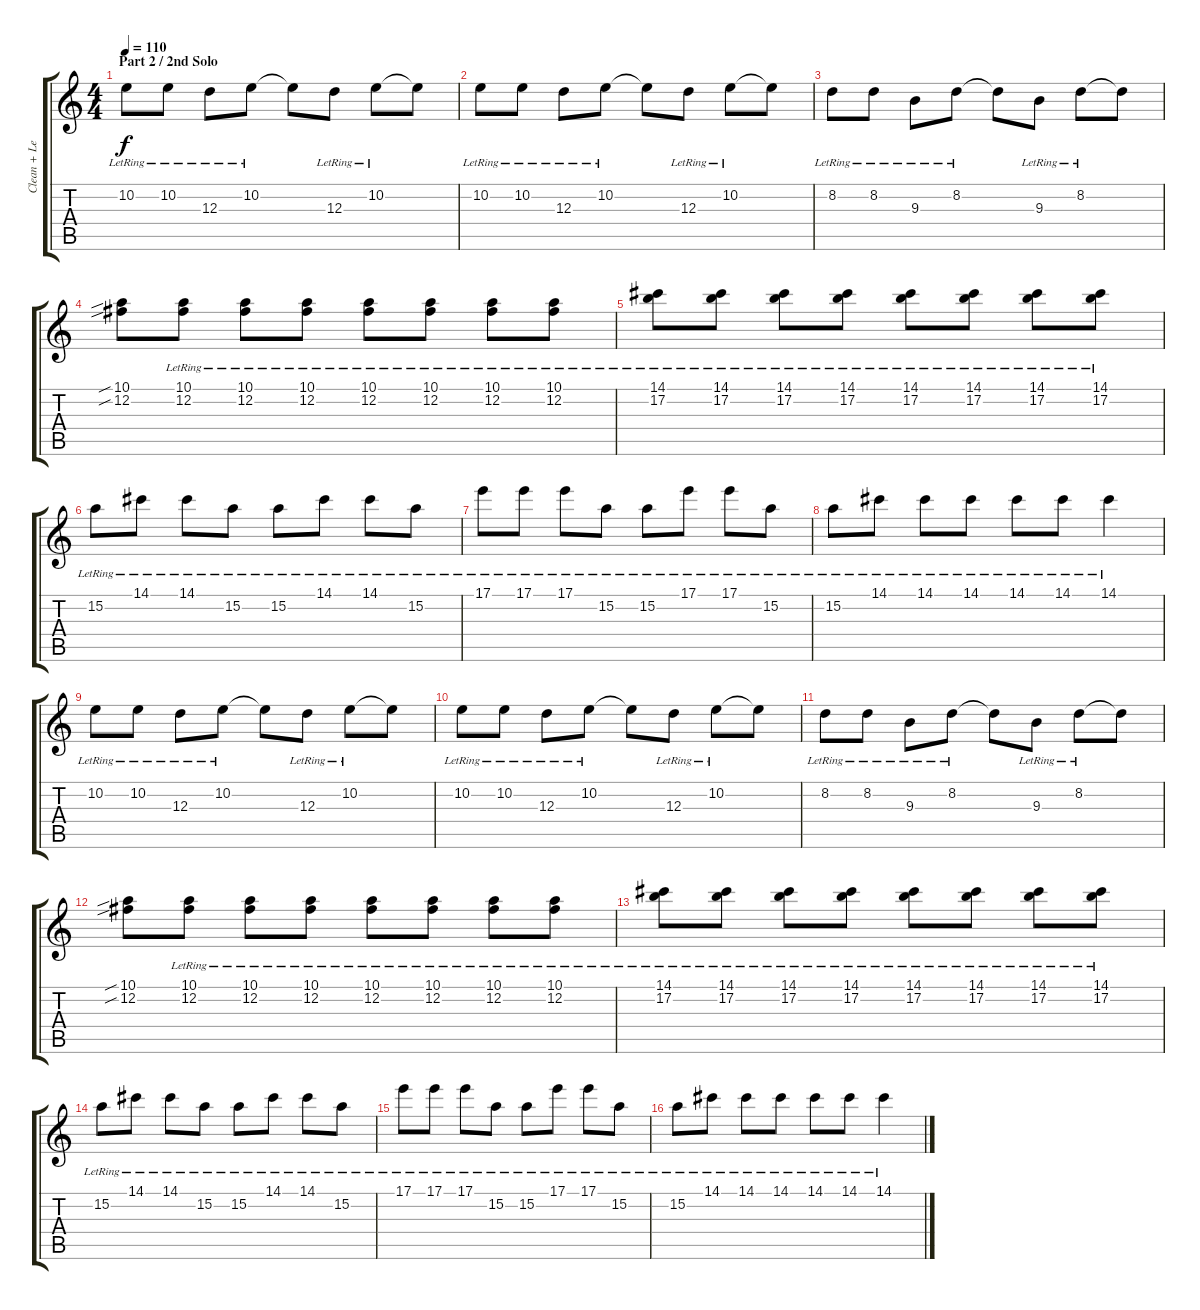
\track ("Clean + Lead" "Clean + Le") {instrument distortionguitar}
\staff {score tabs}
\tuning (B3 Gb3 D3 A2 E2 B1) {hide}
\ts (4 4)
\section ("" "Part 2 / 2nd Solo")
\tempo 110
\clef g2
\ks c
10.2{lr}.8{dy f} 10.2{lr}.8 12.3{lr}.8 10.2{lr}.8 10.2{t}.8 12.3{lr}.8 10.2{lr}.8 10.2{t}.8 |
10.2{lr}.8 10.2{lr}.8 12.3{lr}.8 10.2{lr}.8 10.2{t}.8 12.3{lr}.8 10.2{lr}.8 10.2{t}.8 |
8.2{lr}.8 8.2{lr}.8 9.3{lr}.8 8.2{lr}.8 8.2{t}.8 9.3{lr}.8 8.2{lr}.8 8.2{t}.8 |
(10.1{sib} 12.2{sib}).8 (10.1{lr} 12.2{lr}).8 (10.1{lr} 12.2{lr}).8 (10.1{lr} 12.2{lr}).8 (10.1{lr} 12.2{lr}).8 (10.1{lr} 12.2{lr}).8 (10.1{lr} 12.2{lr}).8 (10.1{lr} 12.2{lr}).8 |
(14.1{lr} 17.2{lr}).8 (14.1{lr} 17.2{lr}).8 (14.1{lr} 17.2{lr}).8 (14.1{lr} 17.2{lr}).8 (14.1{lr} 17.2{lr}).8 (14.1{lr} 17.2{lr}).8 (14.1{lr} 17.2{lr}).8 (14.1{lr} 17.2{lr}).8 |
15.2{lr}.8 14.1{lr}.8 14.1{lr}.8 15.2{lr}.8 15.2{lr}.8 14.1{lr}.8 14.1{lr}.8 15.2{lr}.8 |
17.1{lr}.8 17.1{lr}.8 17.1{lr}.8 15.2{lr}.8 15.2{lr}.8 17.1{lr}.8 17.1{lr}.8 15.2{lr}.8 |
15.2{lr}.8 14.1{lr}.8 14.1{lr}.8 14.1{lr}.8 14.1{lr}.8 14.1{lr}.8 14.1{lr}.4 |
10.2{lr}.8 10.2{lr}.8 12.3{lr}.8 10.2{lr}.8 10.2{t}.8 12.3{lr}.8 10.2{lr}.8 10.2{t}.8 |
10.2{lr}.8 10.2{lr}.8 12.3{lr}.8 10.2{lr}.8 10.2{t}.8 12.3{lr}.8 10.2{lr}.8 10.2{t}.8 |
8.2{lr}.8 8.2{lr}.8 9.3{lr}.8 8.2{lr}.8 8.2{t}.8 9.3{lr}.8 8.2{lr}.8 8.2{t}.8 |
(10.1{sib} 12.2{sib}).8 (10.1{lr} 12.2{lr}).8 (10.1{lr} 12.2{lr}).8 (10.1{lr} 12.2{lr}).8 (10.1{lr} 12.2{lr}).8 (10.1{lr} 12.2{lr}).8 (10.1{lr} 12.2{lr}).8 (10.1{lr} 12.2{lr}).8 |
(14.1{lr} 17.2{lr}).8 (14.1{lr} 17.2{lr}).8 (14.1{lr} 17.2{lr}).8 (14.1{lr} 17.2{lr}).8 (14.1{lr} 17.2{lr}).8 (14.1{lr} 17.2{lr}).8 (14.1{lr} 17.2{lr}).8 (14.1{lr} 17.2{lr}).8 |
15.2{lr}.8 14.1{lr}.8 14.1{lr}.8 15.2{lr}.8 15.2{lr}.8 14.1{lr}.8 14.1{lr}.8 15.2{lr}.8 |
17.1{lr}.8 17.1{lr}.8 17.1{lr}.8 15.2{lr}.8 15.2{lr}.8 17.1{lr}.8 17.1{lr}.8 15.2{lr}.8 |
15.2{lr}.8 14.1{lr}.8 14.1{lr}.8 14.1{lr}.8 14.1{lr}.8 14.1{lr}.8 14.1{lr}.4
